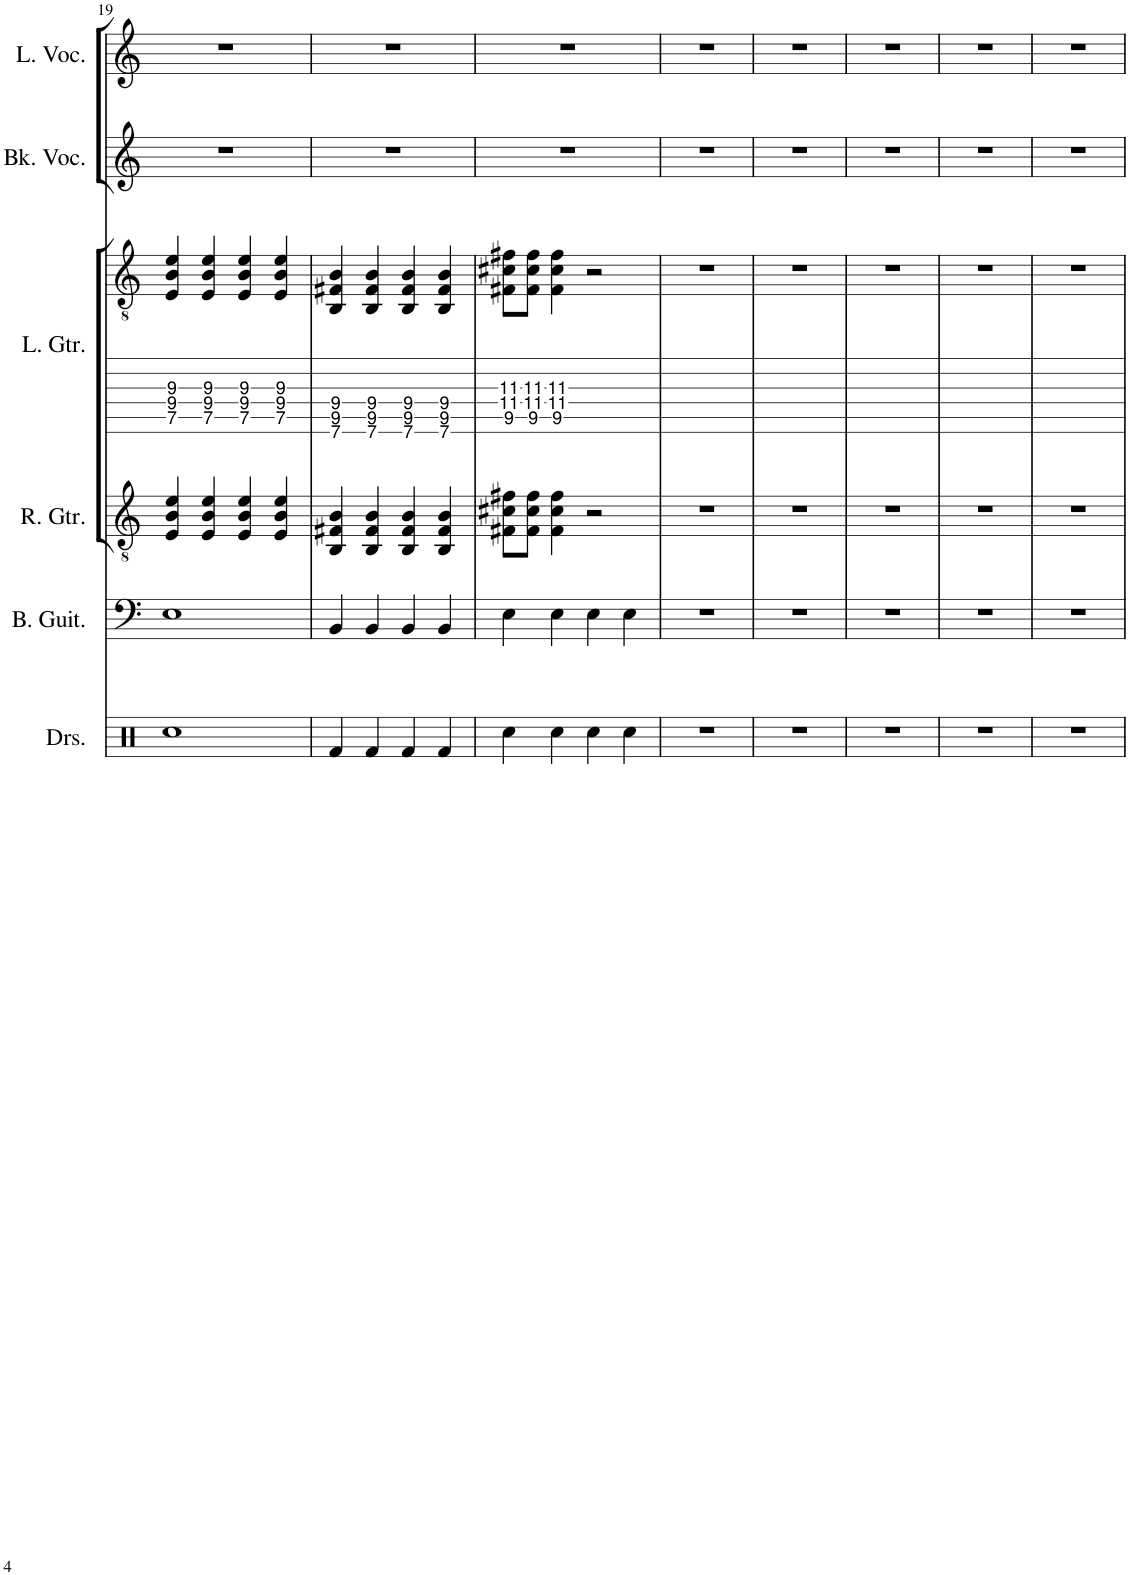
**kern	**kern	**kern	**kern	**kern	**kern	**kern
*part6	*part5	*part4	*part3	*part3	*part2	*part1
*staff7	*staff6	*staff5	*staff4	*staff3	*staff2	*staff1
*I"Drumset	*I"Bass Guitar	*I"Rhythm Guitar	*I"Lead Guitar	*	*I"Backing Vocals	*I"Lead Vocals
*I'Drs.	*I'B. Guit.	*I'R. Gtr.	*I'L. Gtr.	*	*I'Bk. Voc.	*I'L. Voc.
!!LO:PB:g=z
*clefX	*clefF4	*clefGv2	*	*clefGv2	*clefG2	*clefG2
*	*Trd7c12	*	*	*	*	*
*k[]	*k[]	*k[]	*k[]	*k[]	*k[]	*k[]
*M4/4	*M4/4	*M4/4	*M4/4	*M4/4	*M4/4	*M4/4
=19	=19	=19	=19	=19	=19	=19
1Rcc	1E	4E/ 4B/ 4e/	4E 4B 4e	4E/ 4B/ 4e/	1r	1r
.	.	4E/ 4B/ 4e/	4E 4B 4e	4E/ 4B/ 4e/	.	.
.	.	4E/ 4B/ 4e/	4E 4B 4e	4E/ 4B/ 4e/	.	.
.	.	4E/ 4B/ 4e/	4E 4B 4e	4E/ 4B/ 4e/	.	.
=20	=20	=20	=20	=20	=20	=20
4Rf/	4BB/	4BB/ 4F#X/ 4B/	4BB 4F#X 4B	4BB/ 4F#X/ 4B/	1r	1r
4Rf/	4BB/	4BB/ 4F#/ 4B/	4BB 4F# 4B	4BB/ 4F#/ 4B/	.	.
4Rf/	4BB/	4BB/ 4F#/ 4B/	4BB 4F# 4B	4BB/ 4F#/ 4B/	.	.
4Rf/	4BB/	4BB/ 4F#/ 4B/	4BB 4F# 4B	4BB/ 4F#/ 4B/	.	.
=21	=21	=21	=21	=21	=21	=21
4Rcc\	4E\	8F#X\ 8c#X\ 8f#X\L	8F#X\ 8c#X\ 8f#X\L	8F#X\ 8c#X\ 8f#X\L	1r	1r
.	.	8F#\ 8c#\ 8f#\J	8F#\ 8c#\ 8f#\J	8F#\ 8c#\ 8f#\J	.	.
4Rcc\	4E\	4F#\ 4c#\ 4f#\	4F# 4c# 4f#	4F#\ 4c#\ 4f#\	.	.
4Rcc\	4E\	2r	2r	2r	.	.
4Rcc\	4E\	.	.	.	.	.
=22	=22	=22	=22	=22	=22	=22
1r	1r	1r	1r	1r	1r	1r
=23	=23	=23	=23	=23	=23	=23
1r	1r	1r	1r	1r	1r	1r
=24	=24	=24	=24	=24	=24	=24
1r	1r	1r	1r	1r	1r	1r
=25	=25	=25	=25	=25	=25	=25
1r	1r	1r	1r	1r	1r	1r
=26	=26	=26	=26	=26	=26	=26
1r	1r	1r	1r	1r	1r	1r
=	=	=	=	=	=	=
*-	*-	*-	*-	*-	*-	*-
